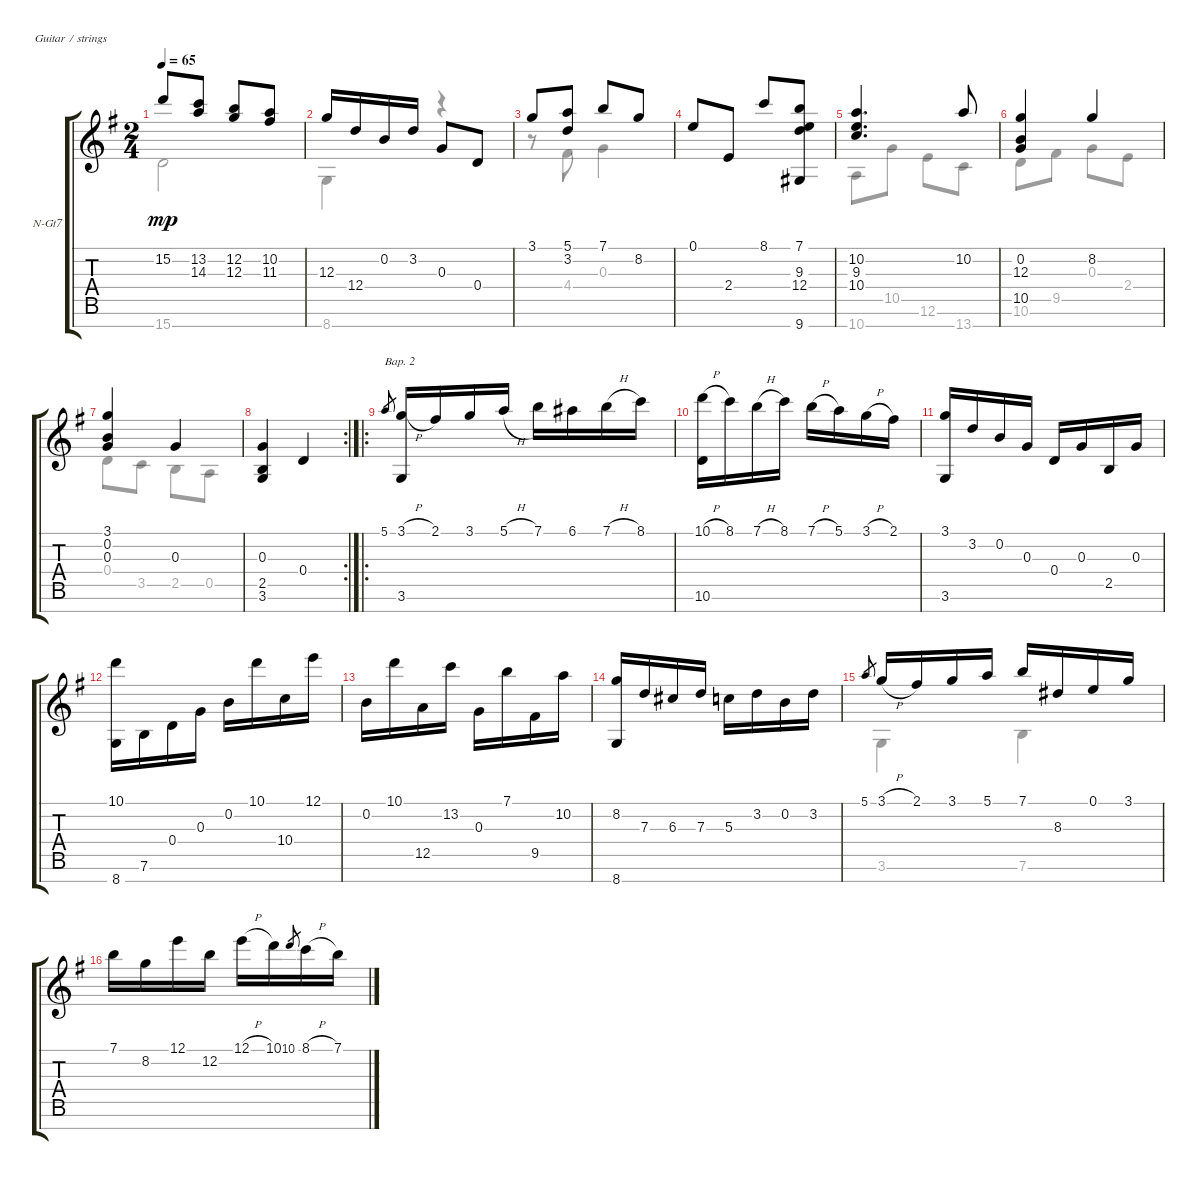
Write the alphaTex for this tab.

\defaultSystemsLayout 4
\bracketExtendMode groupsimilarinstruments
\firstSystemTrackNameOrientation horizontal
\otherSystemsTrackNameOrientation horizontal
\track ("Nylon Guitar" "N-Gt7") {instrument acousticguitarnylon}
\staff {score tabs}
\tuning (E4 B3 G3 D3 A2 E2 B1)
\voice
\ts (2 4)
\tempo 65
\clef g2
\ks g
15.2.8{dy mp} (13.2 14.3).8 (12.3 12.2).8 (10.2 11.3).8 |
12.3.16 12.4.16 0.2.16 3.2.16 0.3.8 0.4.8 |
3.1.8 (5.1 3.2).8 7.1.8 8.2.8 |
0.1.8 2.4.8 8.1.8 (7.1 9.3 12.4 9.7).8 |
(10.2 9.3 10.4).4{d} 10.2.8 |
(10.5 0.2 12.3).4 8.2.4 |
(3.1 0.2 0.3).4 0.3.4 |
\rc 2
(3.6 2.5 0.3).4 0.4.4 |
\ro
5.1.8{txt "Вар. 2" gr} (3.1{h} 3.6).16 2.1.16 3.1.16 5.1{h}.16 7.1.16 6.1.16 7.1{h}.16 8.1.16 |
(10.1{h} 10.6).16 8.1.16 7.1{h}.16 8.1.16 7.1{h}.16 5.1.16 3.1{h}.16 2.1.16 |
(3.1 3.6).16 3.2.16 0.2.16 0.3.16 0.4.16 0.3.16 2.5.16 0.3.16 |
(10.1 8.7).16 7.6.16 0.4.16 0.3.16 0.2.16 10.1.16 10.4.16 12.1.16 |
0.2.16 10.1.16 12.5.16 13.2.16 0.3.16 7.1.16 9.5.16 10.2.16 |
(8.2 8.7).16 7.3.16 6.3.16 7.3.16 5.3.16 3.2.16 0.2.16 3.2.16 |
5.1.8{gr} 3.1{h}.16 2.1.16 3.1.16 5.1.16 7.1.16 8.3.16 0.1.16 3.1.16 |
7.1.16 8.2.16 12.1.16 12.2.16 12.1{h}.16 10.1.16 10.1.8{gr} 8.1{h}.16 7.1.16
\voice
\clef g2
\ottava regular
\simile none
\ks g
15.7.2{dy mp} |
8.7.4 r.4 |
r.8 4.4.8 0.3.4 |
|
10.7.8 10.5.8 12.6.8 13.7.8 |
10.6.8 9.5.8 0.3.8 2.4.8 |
0.4.8 3.5.8 2.5.8 0.5.8 |
|
|
|
|
|
|
|
3.6.4 7.6.4 |
